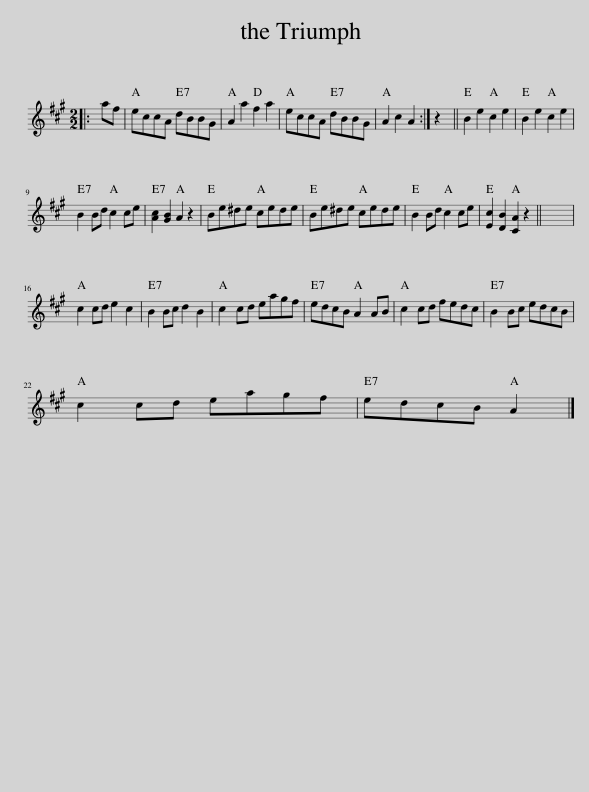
X:1
L:1/8
M:2/2
I:linebreak $
K:A
V:1 treble
V:1
|: af | eccA dBBG | A2 a2 f2 a2 | eccA dBBG | A2 c2 A2 :| %5
 z2 || B2 e2 c2 e2 | B2 e2 c2 e2 |$ B2 Bd c2 ce | [Ac]2 [GB]2 A2 z2 | %10
 Be^de cede | Be^de cede | B2 Bd c2 ce | [Ec]2 [DB]2 [CA]2 z2 || x8 |$ %15
 c2 cd e2 c2 | B2 Bc d2 B2 | c2 cd eagf | edcB A2 AB | c2 cd fedc | %20
 B2 Bc edcB |$ c2 cd eagf | edcB A2 |] %23
